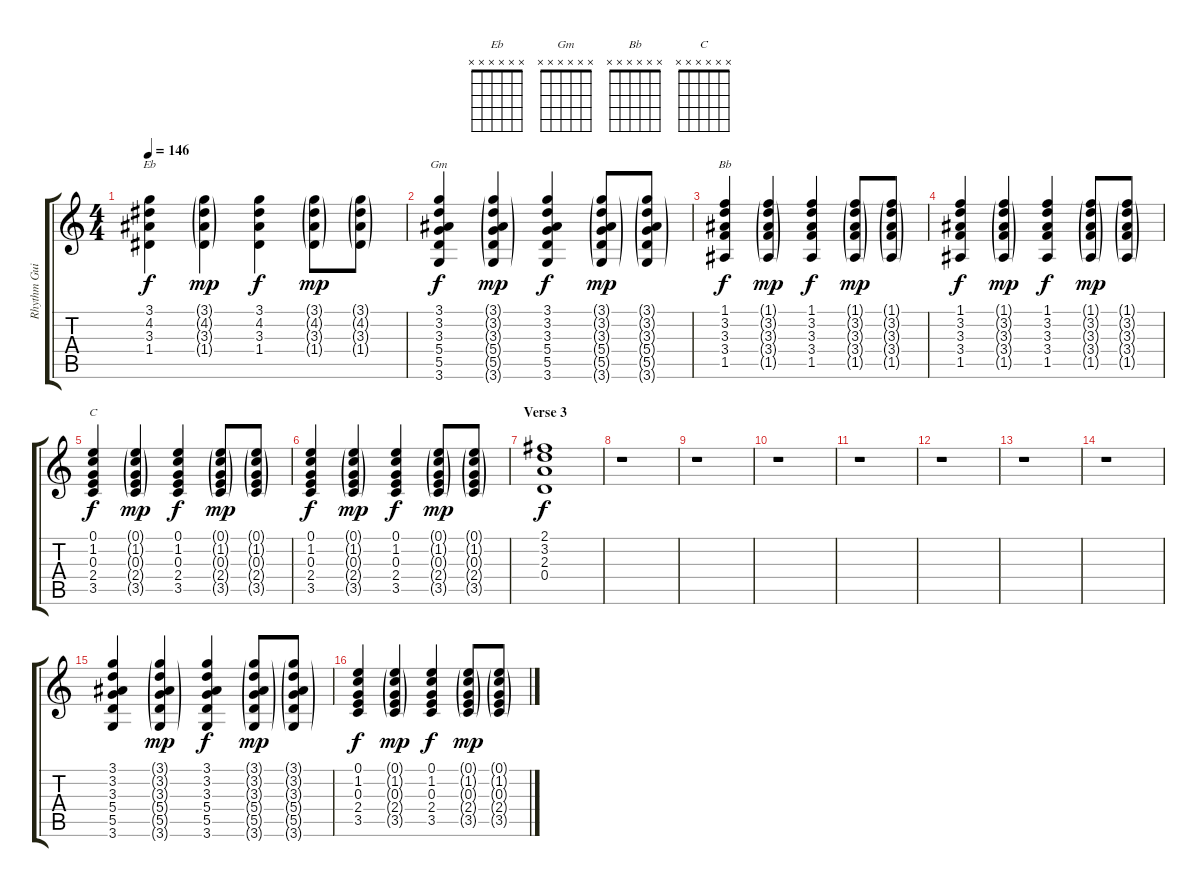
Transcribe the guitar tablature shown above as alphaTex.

\track ("Rhythm Guitar" "Rhythm Gui") {instrument acousticguitarnylon}
\staff {score tabs}
\tuning (E4 B3 G3 D3 A2 E2) {hide}
\chord ("Eb" x x x x x x)
\chord ("Gm" x x x x x x)
\chord ("Bb" x x x x x x)
\chord ("C" x x x x x x)
\ts (4 4)
\tempo 146
\clef g2
\ks c
(3.1 4.2 3.3 1.4).4{ch "Eb" dy f} (3.1{g} 4.2{g} 3.3{g} 1.4{g}).4{dy mp} (3.1 4.2 3.3 1.4).4{dy f} (3.1{g} 4.2{g} 3.3{g} 1.4{g}).8{dy mp} (3.1{g} 4.2{g} 3.3{g} 1.4{g}).8 |
(3.1 3.2 3.3 5.4 5.5 3.6).4{ch "Gm" dy f} (3.1{g} 3.2{g} 3.3{g} 5.4{g} 5.5{g} 3.6{g}).4{dy mp} (3.1 3.2 3.3 5.4 5.5 3.6).4{dy f} (3.1{g} 3.2{g} 3.3{g} 5.4{g} 5.5{g} 3.6{g}).8{dy mp} (3.1{g} 3.2{g} 3.3{g} 5.4{g} 5.5{g} 3.6{g}).8 |
(1.1 3.2 3.3 3.4 1.5).4{ch "Bb" dy f} (1.1{g} 3.2{g} 3.3{g} 3.4{g} 1.5{g}).4{dy mp} (1.1 3.2 3.3 3.4 1.5).4{dy f} (1.1{g} 3.2{g} 3.3{g} 3.4{g} 1.5{g}).8{dy mp} (1.1{g} 3.2{g} 3.3{g} 3.4{g} 1.5{g}).8 |
(1.1 3.2 3.3 3.4 1.5).4{dy f} (1.1{g} 3.2{g} 3.3{g} 3.4{g} 1.5{g}).4{dy mp} (1.1 3.2 3.3 3.4 1.5).4{dy f} (1.1{g} 3.2{g} 3.3{g} 3.4{g} 1.5{g}).8{dy mp} (1.1{g} 3.2{g} 3.3{g} 3.4{g} 1.5{g}).8 |
(0.1 1.2 0.3 2.4 3.5).4{ch "C" dy f} (0.1{g} 1.2{g} 0.3{g} 2.4{g} 3.5{g}).4{dy mp} (0.1 1.2 0.3 2.4 3.5).4{dy f} (0.1{g} 1.2{g} 0.3{g} 2.4{g} 3.5{g}).8{dy mp} (0.1{g} 1.2{g} 0.3{g} 2.4{g} 3.5{g}).8 |
(0.1 1.2 0.3 2.4 3.5).4{dy f} (0.1{g} 1.2{g} 0.3{g} 2.4{g} 3.5{g}).4{dy mp} (0.1 1.2 0.3 2.4 3.5).4{dy f} (0.1{g} 1.2{g} 0.3{g} 2.4{g} 3.5{g}).8{dy mp} (0.1{g} 1.2{g} 0.3{g} 2.4{g} 3.5{g}).8 |
\section ("" "Verse 3")
(2.1 3.2 2.3 0.4).1{dy f} |
r.1 |
r.1 |
r.1 |
r.1 |
r.1 |
r.1 |
r.1 |
(3.1 3.2 3.3 5.4 5.5 3.6).4 (3.1{g} 3.2{g} 3.3{g} 5.4{g} 5.5{g} 3.6{g}).4{dy mp} (3.1 3.2 3.3 5.4 5.5 3.6).4{dy f} (3.1{g} 3.2{g} 3.3{g} 5.4{g} 5.5{g} 3.6{g}).8{dy mp} (3.1{g} 3.2{g} 3.3{g} 5.4{g} 5.5{g} 3.6{g}).8 |
(0.1 1.2 0.3 2.4 3.5).4{dy f} (0.1{g} 1.2{g} 0.3{g} 2.4{g} 3.5{g}).4{dy mp} (0.1 1.2 0.3 2.4 3.5).4{dy f} (0.1{g} 1.2{g} 0.3{g} 2.4{g} 3.5{g}).8{dy mp} (0.1{g} 1.2{g} 0.3{g} 2.4{g} 3.5{g}).8
